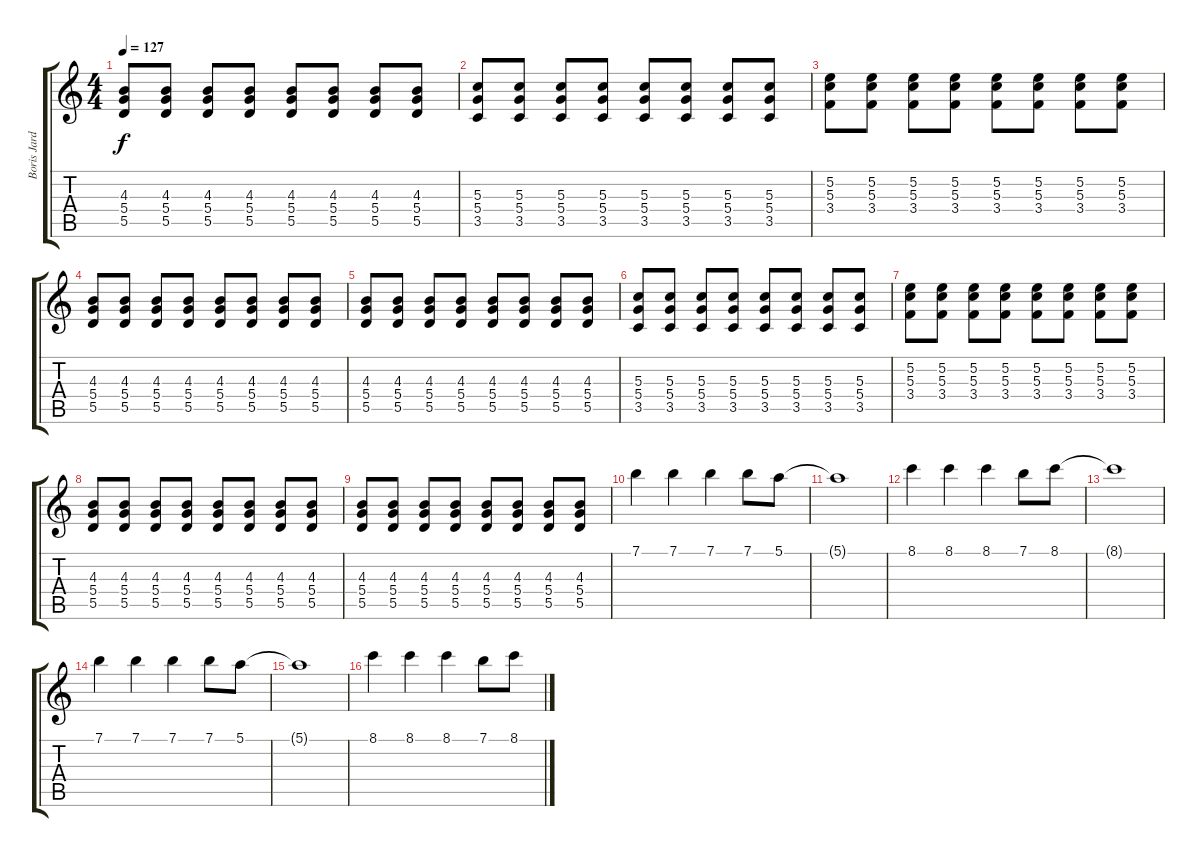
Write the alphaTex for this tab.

\track ("Boris Jardel" "Boris Jard") {instrument distortionguitar}
\staff {score tabs}
\tuning (E4 B3 G3 D3 A2 E2) {hide}
\ts (4 4)
\tempo 127
\clef g2
\ks c
(4.3 5.4 5.5).8{dy f} (4.3 5.4 5.5).8 (4.3 5.4 5.5).8 (4.3 5.4 5.5).8 (4.3 5.4 5.5).8 (4.3 5.4 5.5).8 (4.3 5.4 5.5).8 (4.3 5.4 5.5).8 |
(5.3 5.4 3.5).8 (5.3 5.4 3.5).8 (5.3 5.4 3.5).8 (5.3 5.4 3.5).8 (5.3 5.4 3.5).8 (5.3 5.4 3.5).8 (5.3 5.4 3.5).8 (5.3 5.4 3.5).8 |
(5.2 5.3 3.4).8 (5.2 5.3 3.4).8 (5.2 5.3 3.4).8 (5.2 5.3 3.4).8 (5.2 5.3 3.4).8 (5.2 5.3 3.4).8 (5.2 5.3 3.4).8 (5.2 5.3 3.4).8 |
(4.3 5.4 5.5).8 (4.3 5.4 5.5).8 (4.3 5.4 5.5).8 (4.3 5.4 5.5).8 (4.3 5.4 5.5).8 (4.3 5.4 5.5).8 (4.3 5.4 5.5).8 (4.3 5.4 5.5).8 |
(4.3 5.4 5.5).8 (4.3 5.4 5.5).8 (4.3 5.4 5.5).8 (4.3 5.4 5.5).8 (4.3 5.4 5.5).8 (4.3 5.4 5.5).8 (4.3 5.4 5.5).8 (4.3 5.4 5.5).8 |
(5.3 5.4 3.5).8 (5.3 5.4 3.5).8 (5.3 5.4 3.5).8 (5.3 5.4 3.5).8 (5.3 5.4 3.5).8 (5.3 5.4 3.5).8 (5.3 5.4 3.5).8 (5.3 5.4 3.5).8 |
(5.2 5.3 3.4).8 (5.2 5.3 3.4).8 (5.2 5.3 3.4).8 (5.2 5.3 3.4).8 (5.2 5.3 3.4).8 (5.2 5.3 3.4).8 (5.2 5.3 3.4).8 (5.2 5.3 3.4).8 |
(4.3 5.4 5.5).8 (4.3 5.4 5.5).8 (4.3 5.4 5.5).8 (4.3 5.4 5.5).8 (4.3 5.4 5.5).8 (4.3 5.4 5.5).8 (4.3 5.4 5.5).8 (4.3 5.4 5.5).8 |
(4.3 5.4 5.5).8 (4.3 5.4 5.5).8 (4.3 5.4 5.5).8 (4.3 5.4 5.5).8 (4.3 5.4 5.5).8 (4.3 5.4 5.5).8 (4.3 5.4 5.5).8 (4.3 5.4 5.5).8 |
7.1.4{volume 14} 7.1.4 7.1.4 7.1.8 5.1.8 |
5.1{t}.1 |
8.1.4 8.1.4 8.1.4 7.1.8 8.1.8 |
8.1{t}.1 |
7.1.4 7.1.4 7.1.4 7.1.8 5.1.8 |
5.1{t}.1 |
8.1.4 8.1.4 8.1.4 7.1.8 8.1.8
